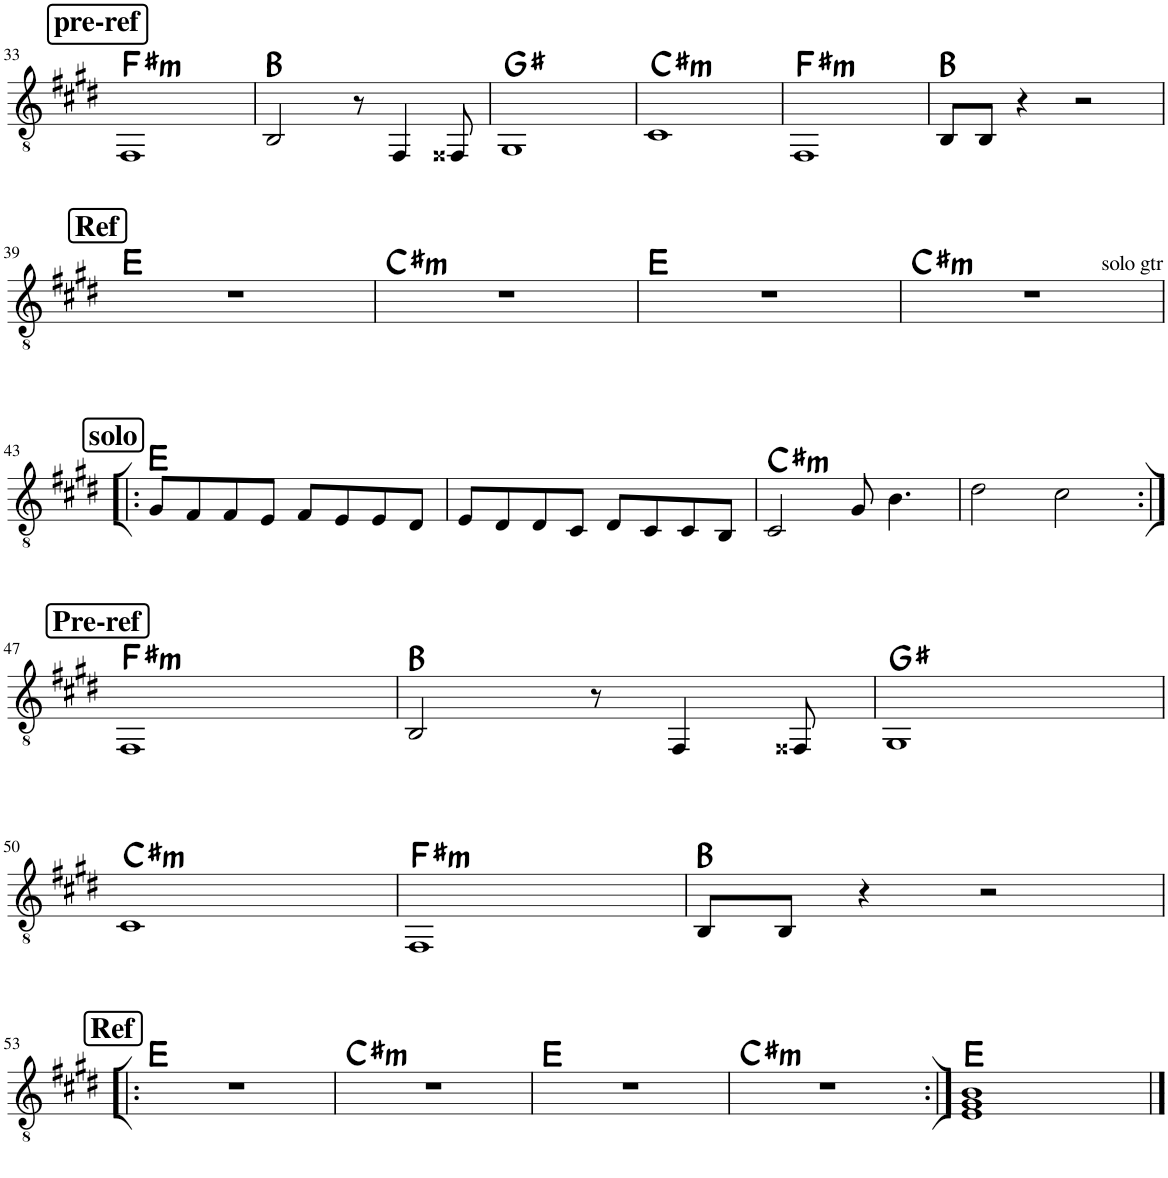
**kern	**harte
*part1	*part1
*staff1	*
*I"Classical Guitar	*
*I'Guit.	*
!!LO:PB:g=z
*clefGv2	*
*k[f#c#g#d#]	*
*M4/4	*
!!LO:REH:place=s1:a:B:rj:fs=14:t=pre-ref
=33	=33
!	!LO:H:kt=m
1FF#	F#:min
=34	=34
2BB/	B:maj
8r	.
4FF#/	.
8FF##X/	.
=35	=35
1GG#	G#:maj
=36	=36
!	!LO:H:kt=m
1C#	C#:min
=37	=37
!	!LO:H:kt=m
1FF#	F#:min
=38	=38
8BB/L	B:maj
8BB/J	.
4r	.
2r	.
!!LO:LB:g=z
!!LO:REH:place=s1:a:B:rj:fs=14:t=Ref
=39	=39
1r	E:maj
=40	=40
!	!LO:H:kt=m
1r	C#:min
=41	=41
1r	E:maj
=42	=42
!LO:TX:a:t=solo gtr	!LO:H:kt=m
1r	C#:min
!!LO:LB:g=z
!!LO:REH:place=s1:a:B:rj:fs=14:t=solo
=43!|:	=43!|:
8G#/L	E:maj
8F#/	.
8F#/	.
8E/J	.
8F#/L	.
8E/	.
8E/	.
8D#/J	.
=44	=44
8E/L	.
8D#/	.
8D#/	.
8C#/J	.
8D#/L	.
8C#/	.
8C#/	.
8BB/J	.
=45	=45
!	!LO:H:kt=m
2C#/	C#:min
8G#/	.
4.B\	.
=46	=46
2d#\	.
2c#\	.
!!LO:LB:g=z
!!LO:REH:place=s1:a:B:rj:fs=14:t=Pre-ref
=47:|!	=47:|!
!	!LO:H:kt=m
1FF#	F#:min
=48	=48
2BB/	B:maj
8r	.
4FF#/	.
8FF##X/	.
=49	=49
1GG#	G#:maj
!!LO:LB:g=z
=50	=50
!	!LO:H:kt=m
1C#	C#:min
=51	=51
!	!LO:H:kt=m
1FF#	F#:min
=52	=52
8BB/L	B:maj
8BB/J	.
4r	.
2r	.
!!LO:LB:g=z
!!LO:REH:place=s1:a:B:rj:fs=14:t=Ref
=53!|:	=53!|:
1r	E:maj
=54	=54
!	!LO:H:kt=m
1r	C#:min
=55	=55
1r	E:maj
=56	=56
!	!LO:H:kt=m
1r	C#:min
=57:|!	=57:|!
1E 1G# 1B	E:maj
==	==
*-	*-
